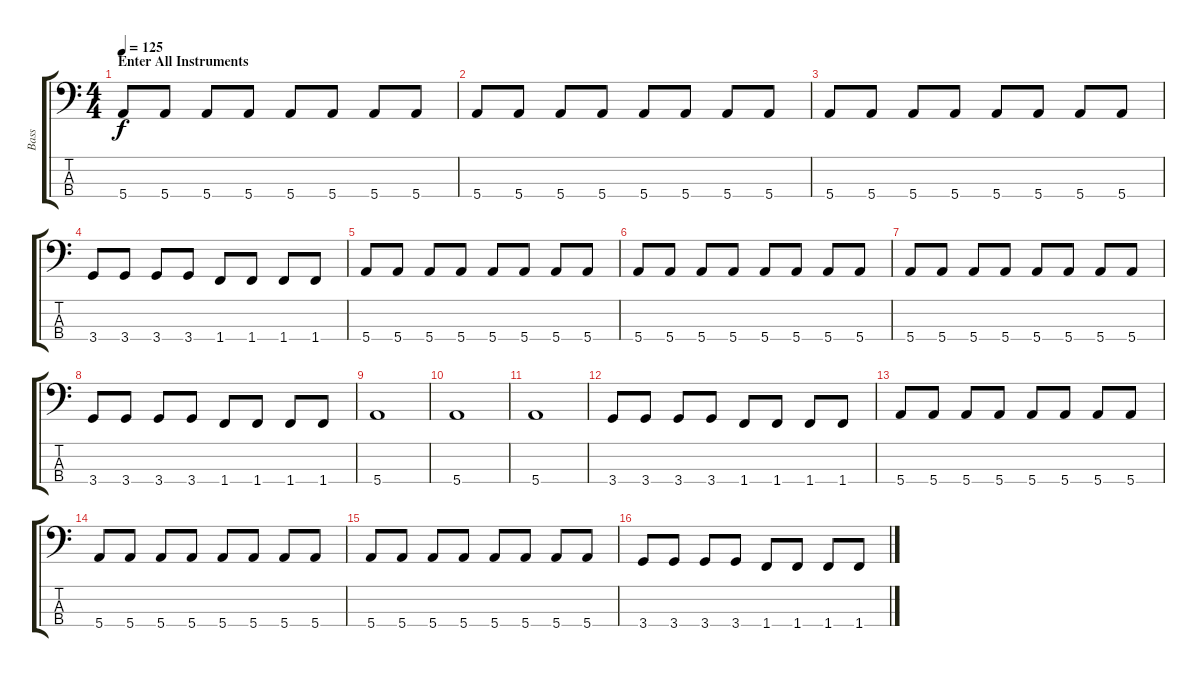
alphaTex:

\track ("Bass" "Bass") {instrument electricbassfinger}
\staff {score tabs}
\tuning (G2 D2 A1 E1) {hide}
\ts (4 4)
\section ("" "Enter All Instruments")
\tempo 125
\clef f4
\ks c
5.4.8{dy f} 5.4.8 5.4.8 5.4.8 5.4.8 5.4.8 5.4.8 5.4.8 |
\section ("" "")
5.4.8 5.4.8 5.4.8 5.4.8 5.4.8 5.4.8 5.4.8 5.4.8 |
5.4.8 5.4.8 5.4.8 5.4.8 5.4.8 5.4.8 5.4.8 5.4.8 |
3.4.8 3.4.8 3.4.8 3.4.8 1.4.8 1.4.8 1.4.8 1.4.8 |
5.4.8 5.4.8 5.4.8 5.4.8 5.4.8 5.4.8 5.4.8 5.4.8 |
5.4.8 5.4.8 5.4.8 5.4.8 5.4.8 5.4.8 5.4.8 5.4.8 |
5.4.8 5.4.8 5.4.8 5.4.8 5.4.8 5.4.8 5.4.8 5.4.8 |
3.4.8 3.4.8 3.4.8 3.4.8 1.4.8 1.4.8 1.4.8 1.4.8 |
5.4.1 |
5.4.1 |
5.4.1 |
3.4.8 3.4.8 3.4.8 3.4.8 1.4.8 1.4.8 1.4.8 1.4.8 |
5.4.8 5.4.8 5.4.8 5.4.8 5.4.8 5.4.8 5.4.8 5.4.8 |
5.4.8 5.4.8 5.4.8 5.4.8 5.4.8 5.4.8 5.4.8 5.4.8 |
5.4.8 5.4.8 5.4.8 5.4.8 5.4.8 5.4.8 5.4.8 5.4.8 |
3.4.8 3.4.8 3.4.8 3.4.8 1.4.8 1.4.8 1.4.8 1.4.8
